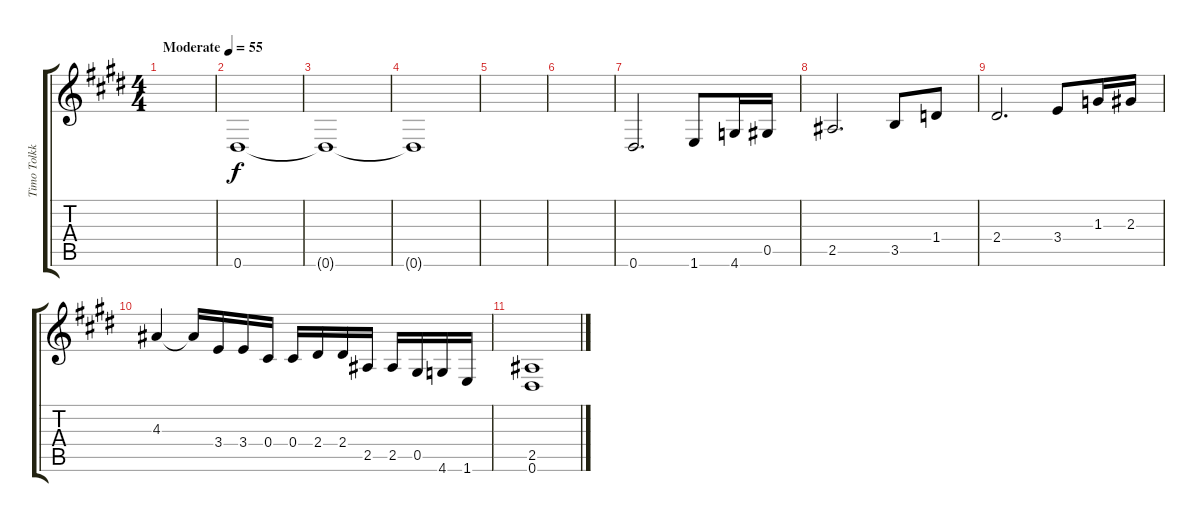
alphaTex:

\track ("Timo Tolkki I" "Timo Tolkk") {instrument distortionguitar}
\staff {score tabs}
\tuning (Eb4 Bb3 Gb3 Db3 Ab2 Eb2) {hide}
\ts (4 4)
\tempo (55 "Moderate")
\clef g2
\ks e
|
0.6.1{volume 13} |
0.6{t}.1 |
0.6{t}.1 |
|
|
0.6.2{d} 1.6.8 4.6.16 0.5.16 |
2.5.2{d} 3.5.8 1.4.8 |
2.4.2{d} 3.4.8 1.3.16 2.3.16 |
4.3.4 4.3{t}.16 3.4.16 3.4.16 0.4.16 0.4.16 2.4.16 2.4.16 2.5.16 2.5.16 0.5.16 4.6.16 1.6.16 |
(2.5 0.6).1
